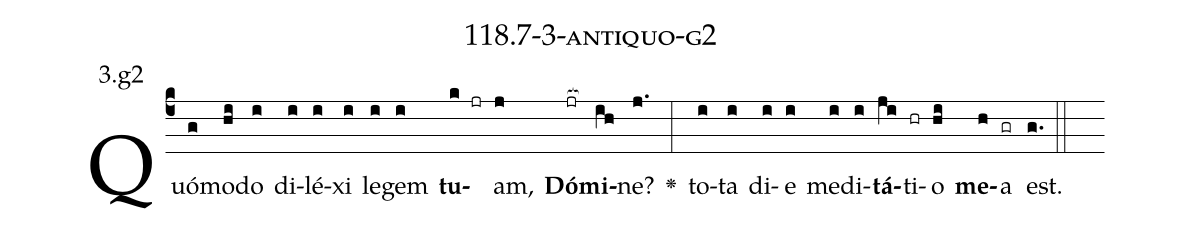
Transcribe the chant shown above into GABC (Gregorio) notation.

name: 118.7-3-antiquo-g2;
annotation: 3.g2;
%%
(c4)Quó(g)mo(hi)do(i) di(i)lé(i)xi(i) le(i)gem(i) <b>tu</b>(k jr)am,(j) <b>Dó</b>(jr[ocb:1{])<b>mi</b>(ih[ocb:0}])ne?(j.) <v>\greheightstar</v>(:) to(i)ta(i) di(i)e(i) me(i)di(i)<b>tá</b>(ji)ti(hr)o(hi) <b>me</b>(h)a(gr) est.(g.) (::)


%E(i) u(i) o(ji) u(hi) a(h) e.(g.) (::)
